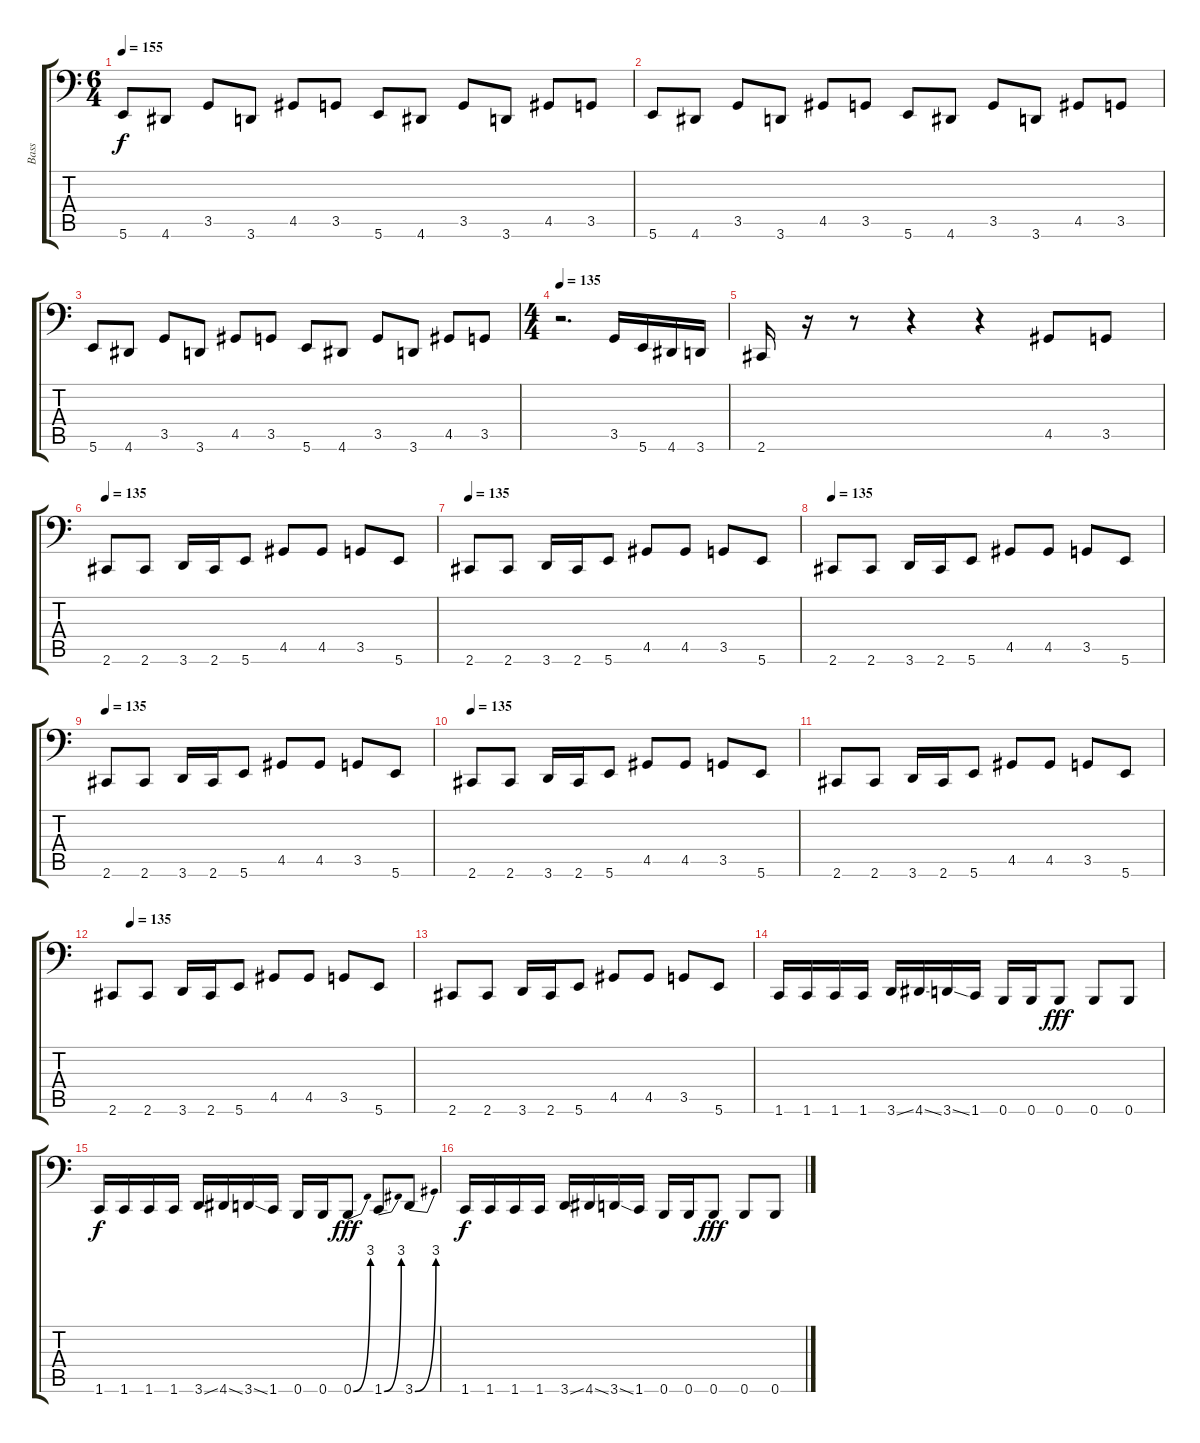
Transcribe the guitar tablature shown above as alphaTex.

\track ("Bass" "Bass") {instrument electricbassfinger}
\staff {score tabs}
\tuning (C3 G2 D2 A1 E1 B0) {hide}
\ts (6 4)
\tempo 155
\clef f4
\ks c
5.6.8{dy f} 4.6.8 3.5.8 3.6.8 4.5.8 3.5.8 5.6.8 4.6.8 3.5.8 3.6.8 4.5.8 3.5.8 |
5.6.8 4.6.8 3.5.8 3.6.8 4.5.8 3.5.8 5.6.8 4.6.8 3.5.8 3.6.8 4.5.8 3.5.8 |
5.6.8 4.6.8 3.5.8 3.6.8 4.5.8 3.5.8 5.6.8 4.6.8 3.5.8 3.6.8 4.5.8 3.5.8 |
\ts (4 4)
\tempo 135
r.2{d balance 16} 3.5.16 5.6.16 4.6.16 3.6.16 |
2.6.16 r.16 r.8 r.4 r.4 4.5.8 3.5.8 |
\tempo 135
2.6.8{balance 8} 2.6.8 3.6.16 2.6.16 5.6.8 4.5.8 4.5.8 3.5.8 5.6.8 |
\tempo 135
2.6.8{balance 8} 2.6.8 3.6.16 2.6.16 5.6.8 4.5.8 4.5.8 3.5.8 5.6.8 |
\tempo 135
2.6.8{balance 8} 2.6.8 3.6.16 2.6.16 5.6.8 4.5.8 4.5.8 3.5.8 5.6.8 |
\tempo 135
2.6.8{balance 8} 2.6.8 3.6.16 2.6.16 5.6.8 4.5.8 4.5.8 3.5.8 5.6.8 |
\tempo 135
2.6.8{balance 8} 2.6.8 3.6.16 2.6.16 5.6.8 4.5.8 4.5.8 3.5.8 5.6.8 |
2.6.8{balance 8} 2.6.8 3.6.16 2.6.16 5.6.8 4.5.8 4.5.8 3.5.8 5.6.8 |
\tempo (135 0.0625)
2.6.8{balance 8} 2.6.8 3.6.16 2.6.16 5.6.8 4.5.8 4.5.8 3.5.8 5.6.8 |
2.6.8{balance 8} 2.6.8 3.6.16 2.6.16 5.6.8 4.5.8 4.5.8 3.5.8 5.6.8 |
1.6.16{instrument electricbassfinger} 1.6.16 1.6.16 1.6.16 3.6{ss}.16 4.6{ss}.16 3.6{ss}.16 1.6.16 0.6.16 0.6.16 0.6.8{dy fff} 0.6.8 0.6.8 |
1.6.16{dy f} 1.6.16 1.6.16 1.6.16 3.6{ss}.16 4.6{ss}.16 3.6{ss}.16 1.6.16 0.6.16 0.6.16 0.6{be (bend 0 0 60 12)}.8{dy fff instrument slapbass1} 1.6{be (bend 0 0 60 12)}.8 3.6{be (bend 0 0 60 12)}.8 |
1.6.16{dy f instrument electricbassfinger} 1.6.16 1.6.16 1.6.16 3.6{ss}.16 4.6{ss}.16 3.6{ss}.16 1.6.16 0.6.16 0.6.16 0.6.8{dy fff} 0.6.8 0.6.8
